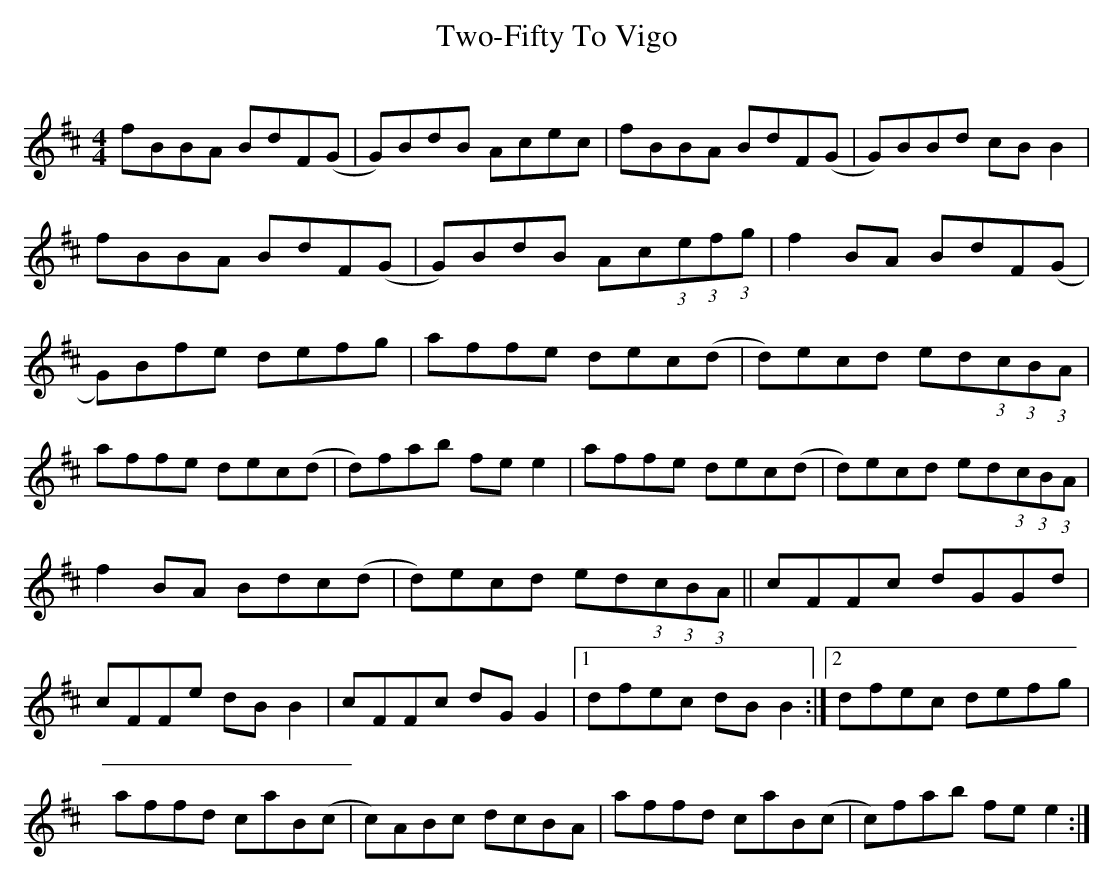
X:1
T: Two-Fifty To Vigo
C:
M:4/4
L:1/8
K:Bm
fBBA BdF(G|G)BdB Acec |fBBA BdF(G|G)BBd cBB2 |fBBA BdF(G|G)BdB Ac(3:2:1e(3:2:1f(3:2:1g |f2 BA BdF(G|G)Bfe defg |affe dec(d|d)ecd ed(3:2:1c(3:2:1B(3:2:1A |affe dec(d|d)fab fee2 |affe dec(d|d)ecd ed(3:2:1c(3:2:1B(3:2:1A |
f2 BA Bdc(d|d)ecd ed(3:2:1c(3:2:1B(3:2:1A ||cFFc dGGd |cFFe dBB2 |cFFc dGG2 |[1dfec dBB2 :|[2dfec defg |affd caB(c|c)ABc dcBA |affd caB(c|c)fab fee2 :|
